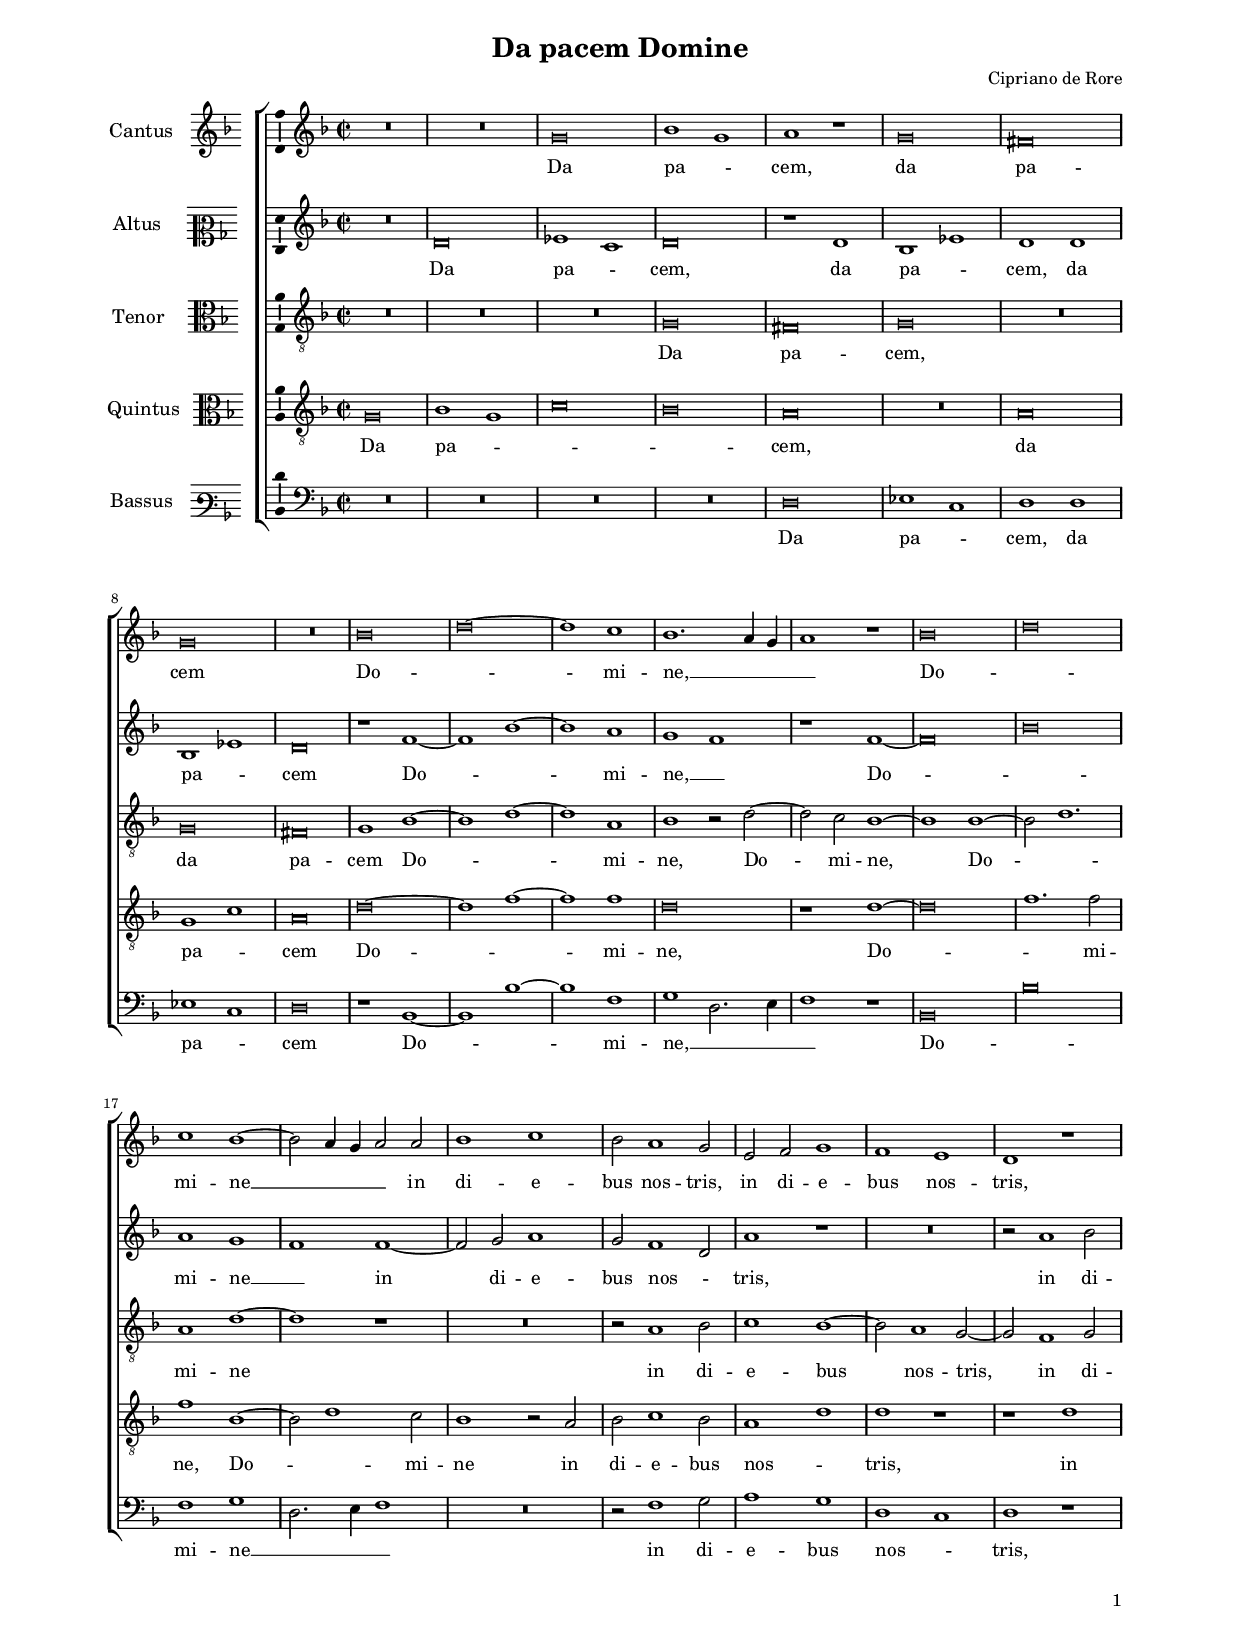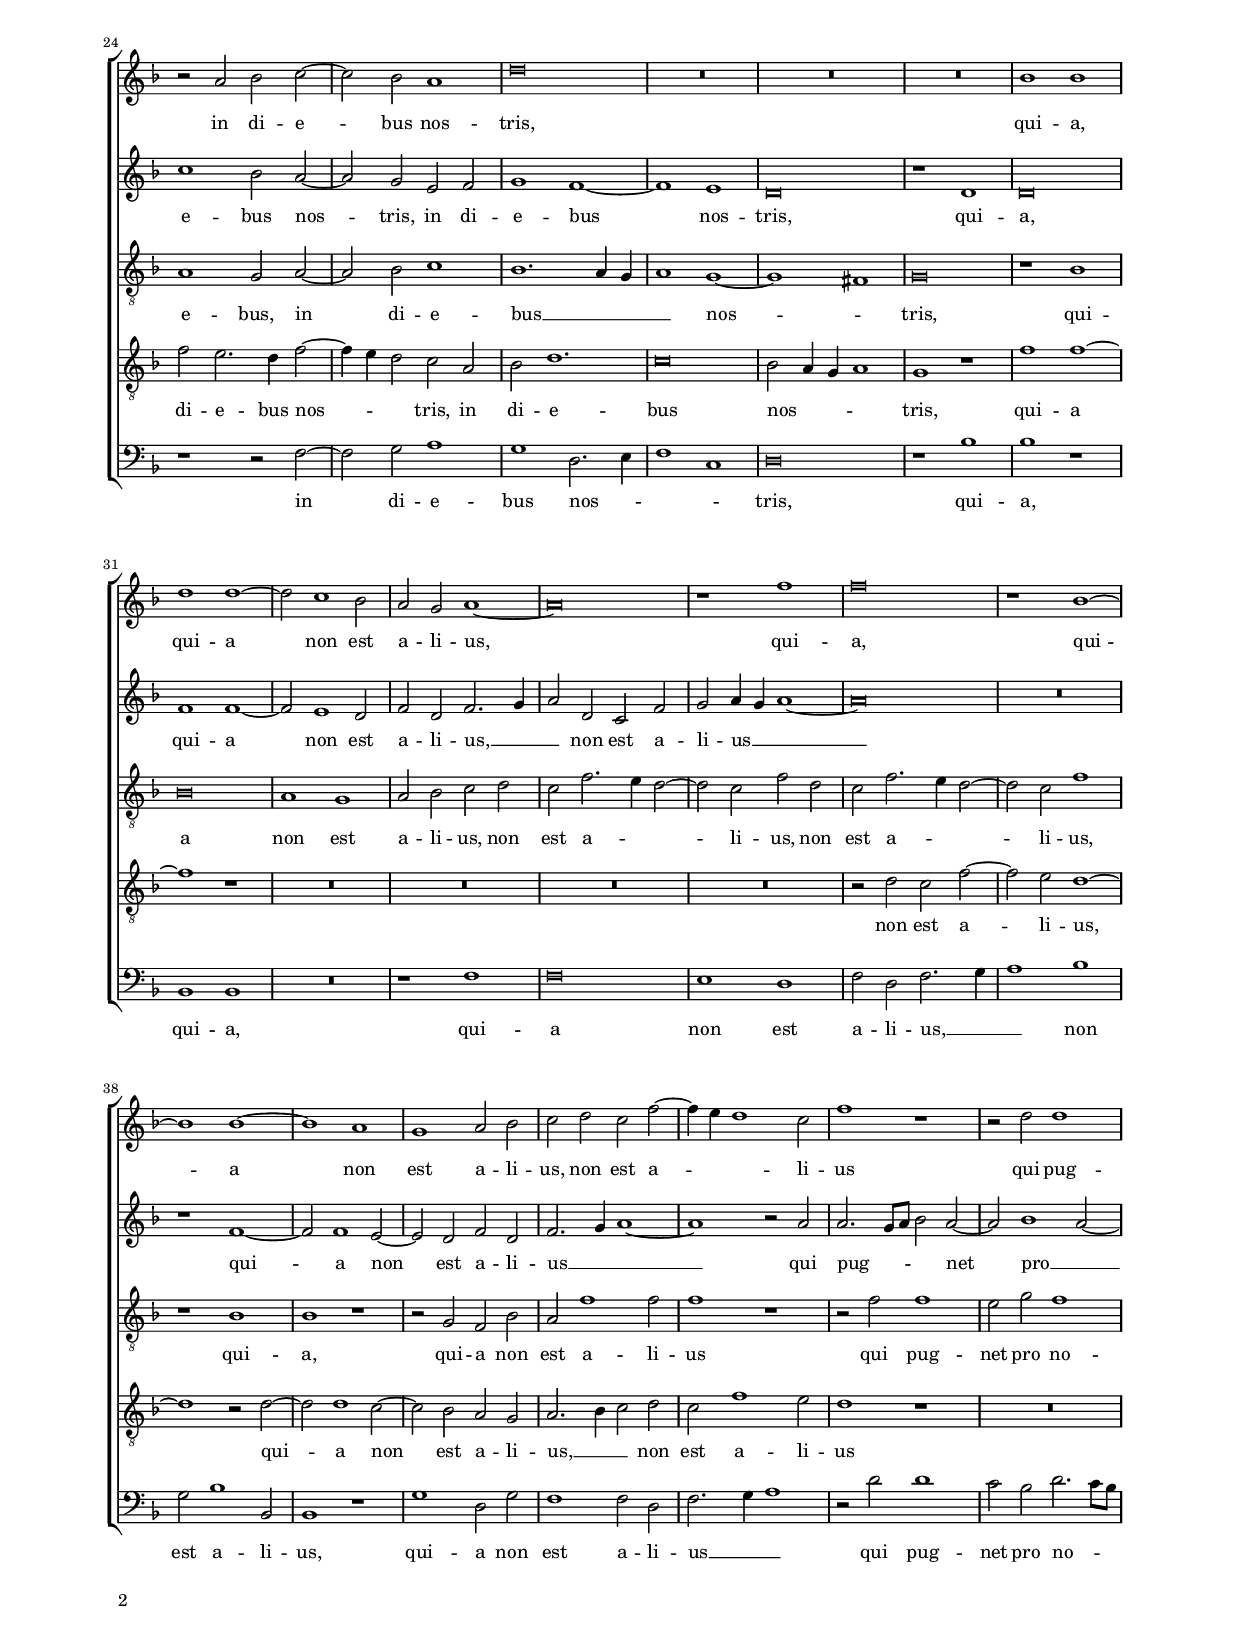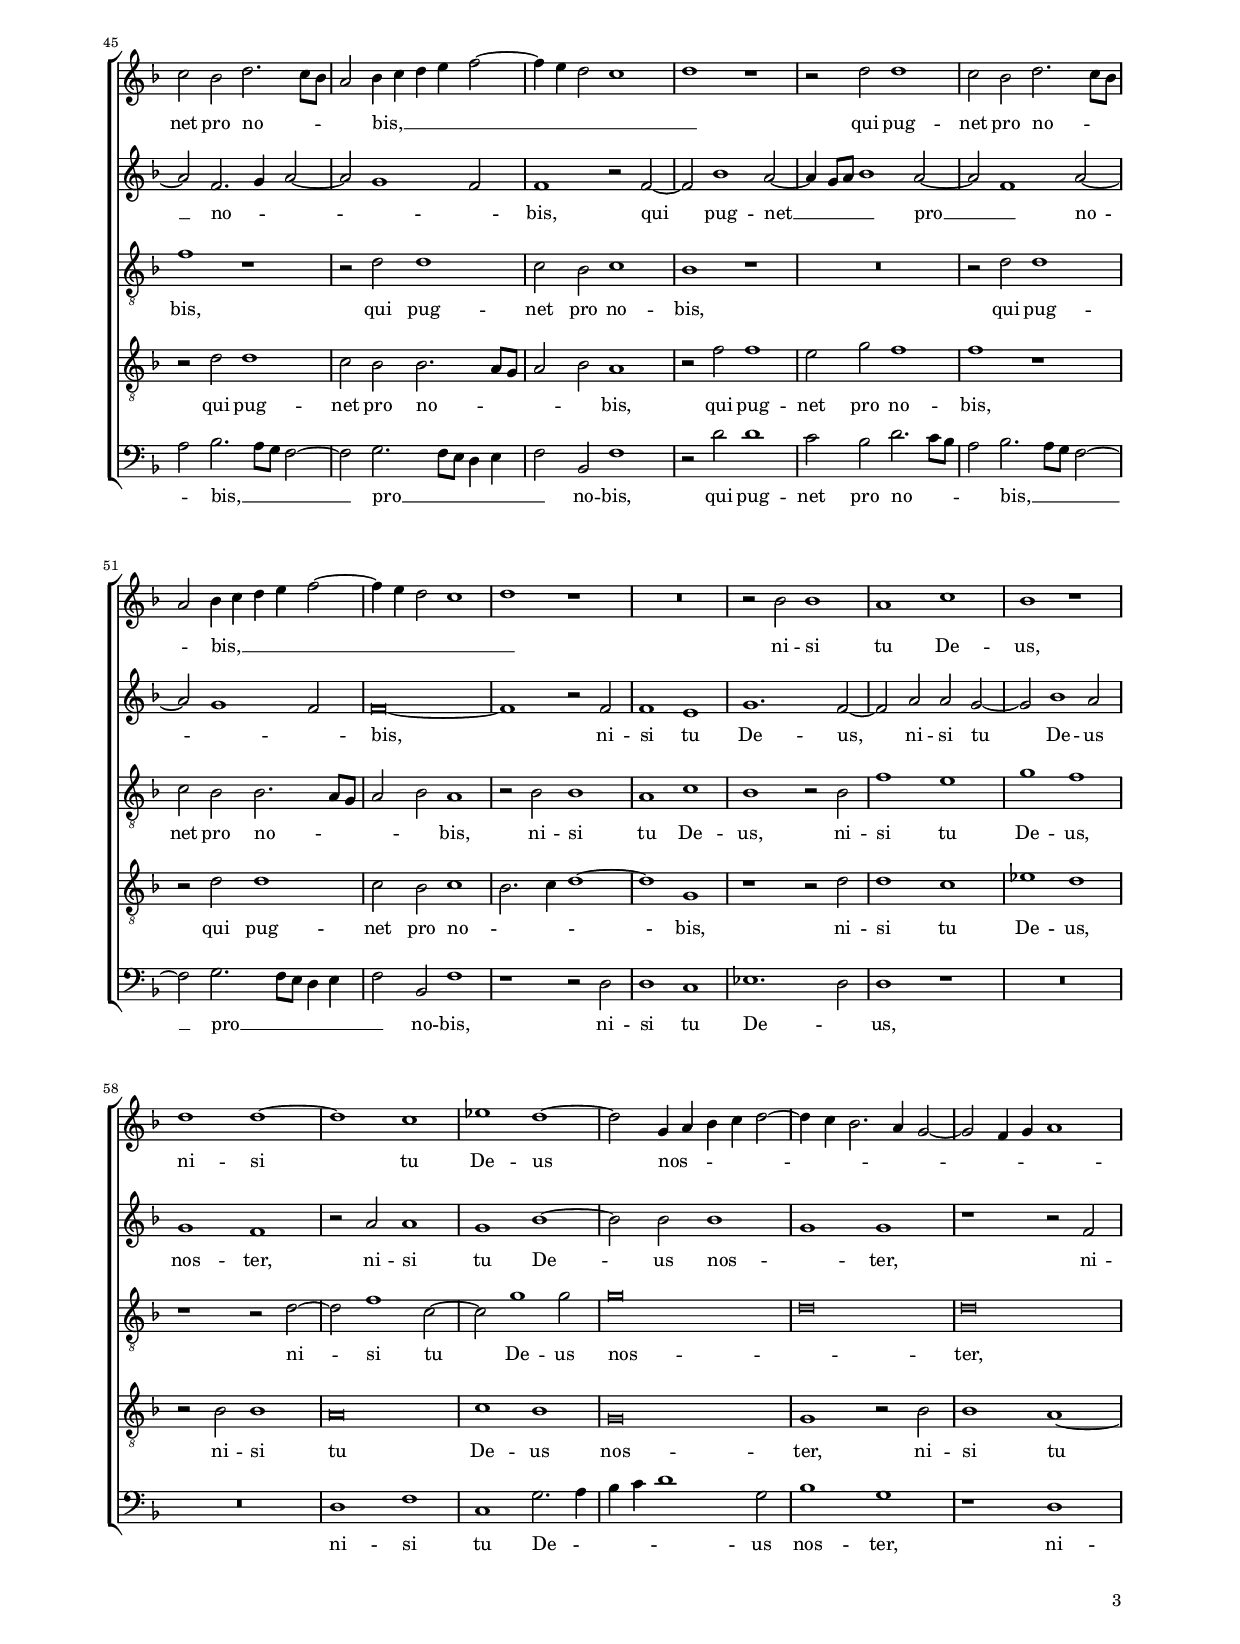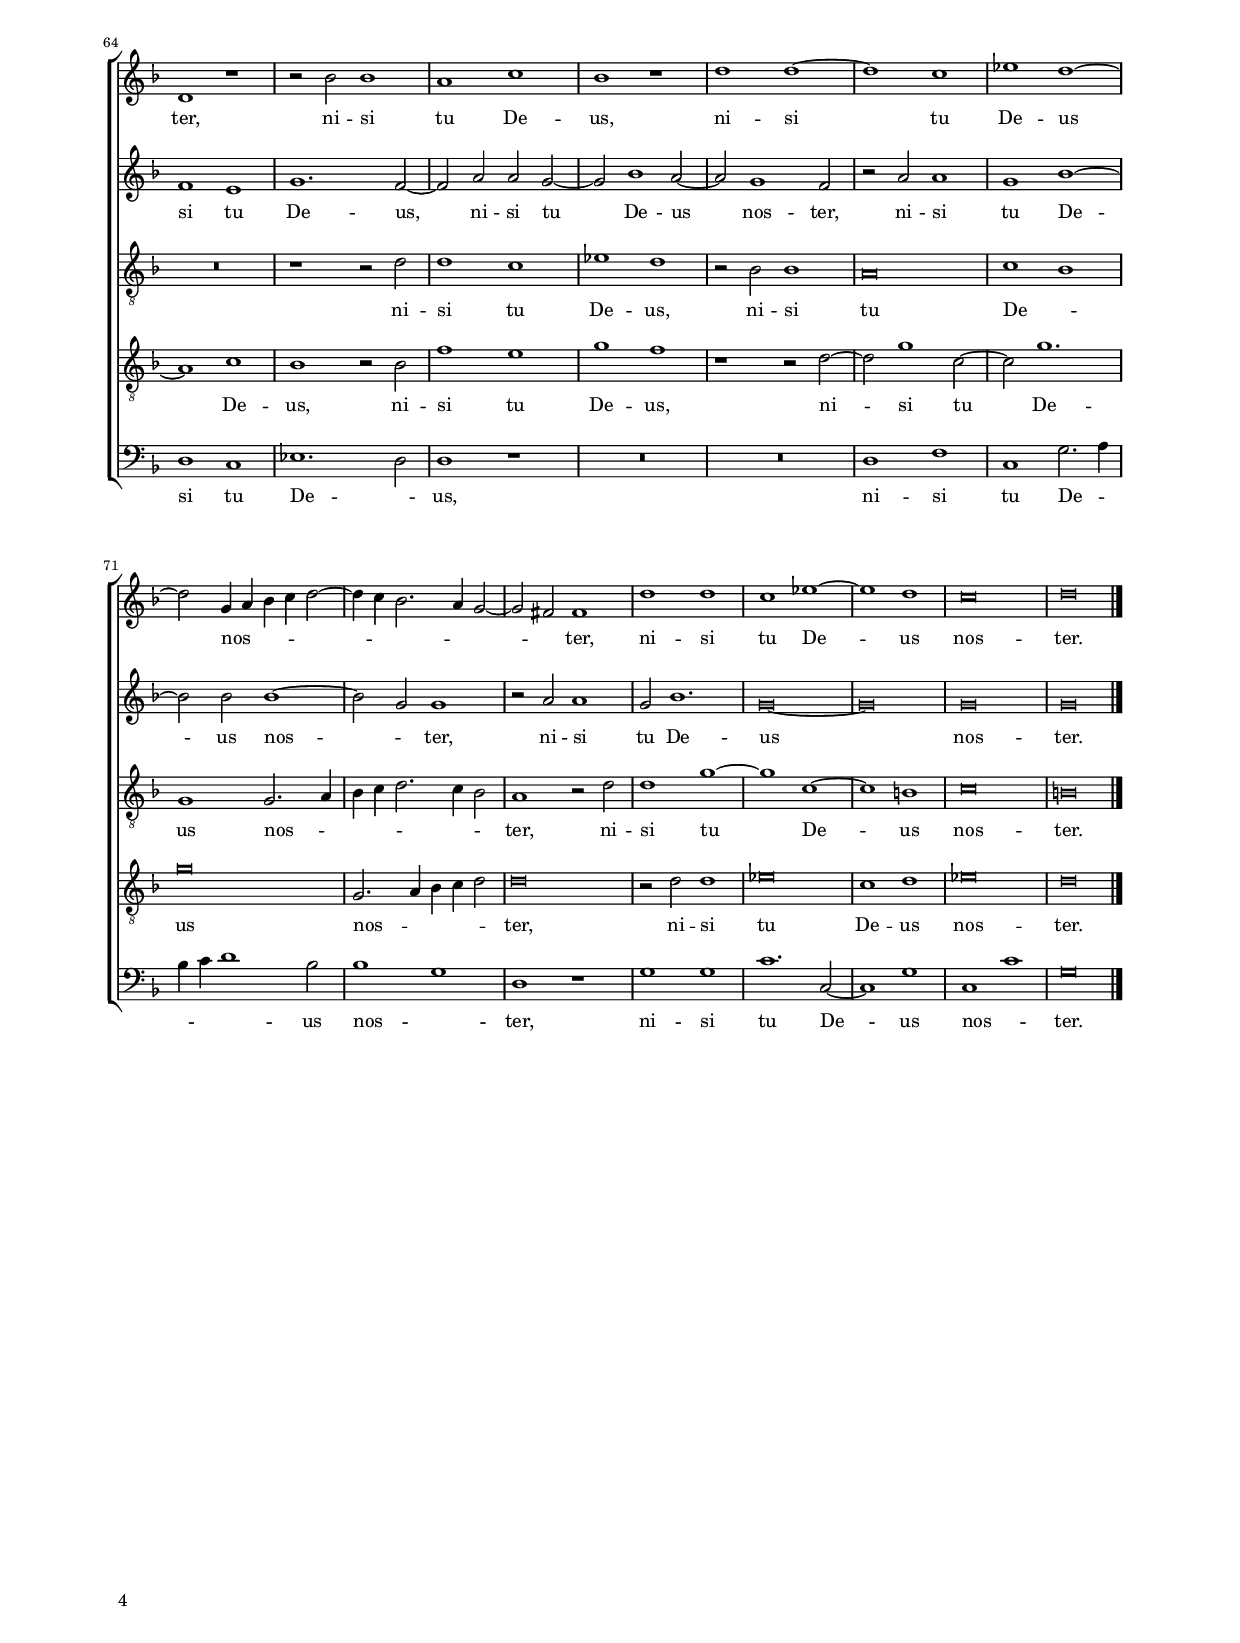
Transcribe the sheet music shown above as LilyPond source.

\header
{
  title="Da pacem Domine"
  composer="Cipriano de Rore"
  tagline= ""
}

\version "2.24.1"
\language deutsch
#(set-global-staff-size 15)
% #(set-default-paper-size "letter")
#(ly:set-option 'point-and-click #f)


\paper
	{
	top-margin = 1.8 \cm
	bottom-margin = 1.2 \cm
	left-margin = 2 \cm
	right-margin = 2 \cm
	ragged-bottom = ##f
	ragged-last-bottom = ##t
	print-page-number = ##f
	system-system-spacing = #'((basic-distance . 17) (minimum-distance . 14) (padding . 7) (strechability . 150))
	oddFooterMarkup=\markup   \fill-line { "" \fromproperty #'page:page-number-string }
	evenFooterMarkup=\markup  \fill-line { \fromproperty #'page:page-number-string "" }
	last-bottom-spacing = #'((basic-distance . 12) (minimum-distance . 7) (padding . 4))
%	systems-per-page = 3
%   page-count = 3
%	min-systems-per-page = 3
	markup-system-spacing.basic-distance = #12
	}

	
global = {
	\key f \major
	\time 2/2 \set Score.measureLength = #(ly:make-moment 2/1)
	\set Score.tempoHideNote = ##t
	\tempo 2 = 90
	\skip 1*2*78 \bar "|."
	}

	ficta = { \once \set suggestAccidentals = ##t }

	forget = #(define-music-function (music) (ly:music?) #{
		\accidentalStyle forget
		$music
		\accidentalStyle default
		#})



incipitcantus = \markup { \score {
	{
	\set Staff.instrumentName = \markup { \fontsize #1 "Cantus" }
	\key f \major
	\clef violin
	s4 \bar ""
	}
	\layout  {
	raggedright = ##t
	indent = 1.6 \cm
	line-width = 2.2\cm
	\context { \Staff \remove Time_signature_engraver }
	\override Staff.Clef.Y-extent = #'(0 . 0)
	}} \hspace #1 }

	  
incipitaltus = \markup { \score {
	{
	\set Staff.instrumentName = \markup { \fontsize #1 "Altus" }
	\key f \major
	\clef mezzosoprano
	s4 \bar ""
	}
	\layout  {
	raggedright = ##t
	indent = 1.6 \cm
	line-width = 2.2\cm
	\context { \Staff \remove Time_signature_engraver }
	\override Staff.Clef.Y-extent = #'(0 . 0)
	}} \hspace #1 }


incipittenor = \markup { \score {
	{
	\set Staff.instrumentName = \markup { \fontsize #1 "Tenor" }
	\key f \major
	\clef alto
	s4 \bar ""
	}
	\layout  {
	raggedright = ##t
	indent = 1.6 \cm
	line-width = 2.2\cm
	\context { \Staff \remove Time_signature_engraver }
	\override Staff.Clef.Y-extent = #'(0 . 0)
	}} \hspace #1 }
	  
	  
incipitquintus = \markup { \score {
	{
	\set Staff.instrumentName = \markup { \fontsize #1 "Quintus" }
	\key f \major
	\clef alto
	s4 \bar ""
	}
	\layout  {
	raggedright = ##t
	indent = 1.6 \cm
	line-width = 2.2\cm
	\context { \Staff \remove Time_signature_engraver }
	\override Staff.Clef.Y-extent = #'(0 . 0)
	}} \hspace #1 }
	  
	  
incipitbassus = \markup { \score {
	{
	\set Staff.instrumentName = \markup { \fontsize #1 "Bassus" }
	\key f \major
	\clef varbaritone
	s4 \bar ""
	}
	\layout  {
	raggedright = ##t
	indent = 1.6 \cm
	line-width = 2.2\cm
	\context { \Staff \remove Time_signature_engraver }
	\override Staff.Clef.Y-extent = #'(0 . 0)
	}} \hspace #1 }


cantus =  \relative c''
	{
	R\breve
	R\breve
	g\breve
	b1 g
%5
	a1 r |
	g\breve
	fis\breve
	g\breve
	R\breve
%10
	b\breve |
	d\breve~
	d1 c
	b1. a4 g
	a1 r
%15
	b\breve |
	d\breve
	c1 b~
	b2 a4 g a2 a
	b1 c
%20
	b2 a1 g2 |
	e2 f g1
	f1 e
	d1 r
	r2 a' b c~
%25
	c2 b a1 |
	d\breve
	R\breve
	R\breve
	R\breve
%30
	b1 b |
	d1 d~
	d2 c1 b2
	a2 g a1~
	a\breve
%35
	r1 f' |
	f\breve
	r1 b,~
	b1 b~
	b1 a
%40
	g1 a2 b |
	c2 d c f~
	f4 e d1 c2
	f1 r
	r2 d d1
%45
	c2 b d2. c8 b |
	a2 b4 c d e f2~
	f4 e d2 c1
	d1 r
	r2 d d1
%50
	c2 b d2. c8 b |
	a2 b4 c d e f2~
	f4 e d2 c1
	d1 r
	R\breve
%55
	r2 b b1 |
	a1 c
	b1 r
	d1 d~
	d1 c
%60
	es1 d~ |
	d2 g,4 a b c d2~
	d4 c b2. a4 g2~
	g2 f4 g a1
	d,1 r
%65
	r2 b' b1 |
	a1 c
	b1 r
	d1 d~
	d1 c
%70
	es1 d~ |
	d2 g,4 a b c d2~
	d4 c b2. a4 g2~
	g2 fis fis1
	d'1 d
%75
	c1 es~ |
	es1 d
	c\breve
	d\breve |
	}


altus =  \relative c'
	{
	R\breve
	d\breve
	es1 c
	d\breve
%5
	r1 d |
	b1 es
	d1 d
	b1 es
	d\breve
%10
	r1 f~ |
	f1 b~
	b1 a
	g1 f
	r1 f~
%15
	f\breve
	b\breve
	a1 g
	f1 f~
	f2 g a1
%20
	g2 f1 d2 |
	a'1 r
	R\breve
	r2 a1 b2
	c1 b2 a~
%25
	a2 g e f |
	g1 f~
	f1 e
	d\breve
	r1 d
%30
	d\breve |
	f1 f~
	f2 e1 d2
	f2 d f2. g4
	a2 d, c f
%35
	g2 a4 g a1~ |
	a\breve
	R\breve
	r1 f~
	f2 f1 e2~
%40
	e2 d f d |
	f2. g4 a1~
	a1 r2 a
	a2. g8 a b2 a~
	a2 b1 a2~
%45
	a2 f2. g4 a2~ |
	a2 g1 f2
	f1 r2 f~
	f2 b1 a2~
	a4 g8 a b1 a2~
%50
	a2 f1 a2~ |
	a2 g1 f2
	f\breve~
	f1 r2 f
	f1 e
%55
	g1. f2~ |
	f2 a a g~
	g2 b1 a2
	g1 f
	r2 a a1
%60
	g1 b~ |
	b2 b b1
	g1 g
	r1 r2 f
	f1 e
%65
	g1. f2~ |
	f2 a a g~
	g2 b1 a2~
	a2 g1 f2
	r2 a a1
%70
	g1 b~ |
	b2 b b1~ 
	b2 g g1
	r2 a a1
	g2 b1.
%75
	g\breve~ |
	g\breve
	g\breve
	g\breve |
	}


tenor =  \relative c'
	{
	R\breve
	R\breve
	R\breve
	g\breve
%5
	fis\breve |
	g\breve
	R\breve
	g\breve
	fis\breve
%10
	g1 b~ |
	b1 d~
	d1 a
	b1 r2 d~
	d2 c b1~
%15
	b1 b~ |
	b2 d1.
	a1 d~
	d1 r
	R\breve
%20
	r2 a1 b2 |
	c1 b~
	b2 a1 g2~
	g2 f1 g2
	a1 g2 a~
%25
	a2 b c1 |
	b1. a4 g
	a1 g~
	g1 fis
	g\breve
%30
	r1 b |
	b\breve
	a1 g
	a2 b c d
	c2 f2. e4 d2~
%35
	d2 c f d |
	c2 f2. e4 d2~
	d2 c f1
	r1 b,
	b1 r
%40
	r2 g f b |
	a2 f'1 f2
	f1 r
	r2 f f1
	e2 g f1
%45
	f1 r |
	r2 d d1
	c2 b c1
	b1 r
	R\breve
%50
	r2 d d1 |
	c2 b b2. a8 g
	a2 b a1
	r2 b b1
	a1 c
%55
	b1 r2 b |
	f'1 e
	g1 f
	r1 r2 d~
	d2 f1 c2~
%60
	c2 g'1 g2 |
	g\breve
	d\breve
	d\breve
	R\breve
%65
	r1 r2 d |
	d1 c
	es1 d
	r2 b b1
	a\breve
%70
	c1 b |
	g1 g2. a4
	b4 c d2. c4 b2
	a1 r2 d
	d1 g~
%75
	g1 c,~ |
	c1 h
	c\breve
	h\breve |
	}


quintus  =  \relative c'
	{
	g\breve
	b1 g
	c\breve
	b\breve
%5
	a\breve |
	R\breve
	a\breve
	g1 c
	a\breve
%10
	d\breve~ |
	d1 f~
	f1 f
	d\breve
	r1 d~
%15
	d\breve |
	f1. f2
	f1 b,~
	b2 d1 c2
	b1 r2 a
%20
	b2 c1 b2 |
	a1 d
	d1 r
	r1 d
	f2 e2. d4 f2~
%25
	f4 e d2 c a |
	b2 d1.
	c\breve
	b2 a4 g a1
	g1 r
%30
	f'1 f~
	f1 r
	R\breve
	R\breve
	R\breve
%35
	R\breve |
	r2 d c f~
	f2 e d1~
	d1 r2 d~
	d2 d1 c2~
%40
	c2 b a g |
	a2. b4 c2 d
	c2 f1 e2
	d1 r
	R\breve
%45
	r2 d d1 |
	c2 b b2. a8 g
	a2 b a1
	r2 f' f1
	e2 g f1
%50
	f1 r |
	r2 d d1
	c2 b c1
	b2. c4 d1~
	d1 g,
%55
	r1 r2 d'|
	d1 c
	es1 d
	r2 b b1
	a\breve
%60
	c1 b |
	g\breve
	g1 r2 b
	b1 a~
	a1 c
%65
	b1 r2 b |
	f'1 e
	g1 f
	r1 r2 d~ 
	d2 g1 c,2~
%70
	c2 g'1. |
	g\breve
	g,2. a4 b4 c d2
	d\breve
	r2 d d1
%75
	es\breve |
	c1 d
	es\breve
	d\breve |
	}


bassus  =  \relative c
	{
	R\breve
	R\breve
	R\breve
	R\breve
%5
	d\breve |
	es1 c
	d1 d
	es1 c
	d\breve
%10
	r1 b~ |
	b1 b'~
	b1 f
	g1 d2. e4
	f1 r
%15
	b,\breve |
	b'\breve
	f1 g
	d2. e4 f1
	R\breve
%20
	r2 f1 g2 |
	a1 g
	d1 c
	d1 r
	r1 r2 f~
%25
	f2 g a1 |
	g1 d2. e4
	f1 c
	d\breve
	r1 b'
%30
	b1 r |
	b,1 b
	R\breve
	r1 f'
	f\breve
%35
	e1 d |	
	f2 d f2. g4
	a1 b
	g2 b1 b,2
	b1 r
%40
	g'1 d2 g |
	f1 f2 d
	f2. g4 a1
	r2 d d1
	c2 b d2. c8 b
%45
	a2 b2. a8 g f2~ |
	f2 g2. f8 e d4 e
	f2 b, f'1
	r2 d' d1
	c2 b d2. c8 b
%50
	a2 b2. a8 g f2~ |
	f2 g2. f8 e d4 e
	f2 b, f'1
	r1 r2 d
	d1 c
%55
	es1. d2 |
	d1 r
	R\breve
	R\breve
	d1 f
%60
	c1 g'2. a4 |
	b4 c d1 g,2
	b1 g
	r1 d
	d1 c
%65
	es1. d2 |
	d1 r
	R\breve
	R\breve
	d1 f
%70
	c1 g'2. a4 |
	b4 c d1 b2
	b1 g
	d1 r
	g1 g
%75
	c1. c,2~ |
	c1 g'
	c,1 c'
	g\breve |
	}


lyricscantus = \lyricmode {
	Da pa -- _ cem,
	da pa -- cem Do -- _ mi -- ne, __ _ _ _
	Do -- _ mi -- ne __ _ _ _
	in di -- e -- bus nos -- tris,
	in di -- e -- bus nos -- tris,
	in di -- e -- bus nos -- tris,
	qui -- a,
	qui -- a non est a -- li -- us,
	qui -- a,
	qui -- a non est a -- li -- us,
	non est a -- _ _ li -- us
	qui pug -- net pro no -- _ _ _ bis, __ _ _ _ _ _ _ _ _
	qui pug -- net pro no -- _ _ _ bis, __ _ _ _ _ _ _ _ _
	ni -- si tu De -- us,
	ni -- si tu De -- us nos -- _ _ _ _ _ _ _ _ _ _ _ ter,
	ni -- si tu De -- us,
	ni -- si tu De -- us nos -- _ _ _ _ _ _ _ _ _ ter,
	ni -- si tu De -- us nos -- ter.
	}


lyricsaltus = \lyricmode {
	Da pa -- _ cem,
	da pa -- _ cem,
	da pa -- _ cem Do -- _ mi -- ne, __ _
	Do -- _ mi -- ne __ _
	in di -- e -- bus nos -- _ tris,
	in di -- e -- bus nos -- tris,
	in di -- e -- bus nos -- tris,
	qui -- a,
	qui -- a non est a -- li -- us, __ _ _
	non est a -- li -- us __ _ _
	qui -- a non est a -- li -- us __ _ _
	qui pug -- _ _ _ net pro __ _ no -- _ _ _ _ bis,
	qui pug -- net __ _ _ _ pro __ _ no -- _ _ bis,
	ni -- si tu De -- us,
	ni -- si tu De -- us nos -- ter,
	ni -- si tu De -- us nos -- _ ter,
	ni -- si tu De -- us,
	ni -- si tu De -- us nos -- ter,
	ni -- si tu De -- us nos -- _ ter,
	ni -- si tu De -- us nos -- ter.
	}


lyricstenor = \lyricmode {
	Da pa -- cem,
	da pa -- cem Do -- _ mi -- ne,
	Do -- mi -- ne,
	Do -- _ mi -- ne
	in di -- e -- bus nos -- tris,
	in di -- e -- bus,
	in di -- e -- bus __ _ _ _ nos -- _ tris,
	qui -- a non est a -- li -- us,
	non est a -- _ _ li -- us,
	non est a -- _ _ li -- us,
	qui -- a,
	qui -- a non est a -- li -- us
	qui pug -- net pro no -- bis,
	qui pug -- net pro no -- bis,
	qui pug -- net pro no -- _ _ _ _ bis,
	ni -- si tu De -- us,
	ni -- si tu De -- us,
	ni -- si tu De -- us nos -- _ ter,
	ni -- si tu De -- us,
	ni -- si tu De -- _ us nos -- _ _ _ _ _ _ ter,
	ni -- si tu De -- us nos -- ter.
	}


lyricsquintus = \lyricmode {
	Da pa -- _ _ _ cem,
	da pa -- _ cem Do -- _ mi -- ne,
	Do -- _ mi -- ne,
	Do -- _ mi -- ne
	in di -- e -- bus nos -- _ tris,
	in di -- e -- bus nos -- _ _ tris,
	in di -- e -- bus nos -- _ _ _ tris,
	qui -- a non est a -- li -- us,
	qui -- a non est a -- li -- us, __ _ _ 
	non est a -- li -- us
	qui pug -- net pro no -- _ _ _ _ bis,
	qui pug -- net pro no -- bis,
	qui pug -- net pro no -- _ _ _ bis,
	ni -- si tu De -- us,
	ni -- si tu De -- us nos -- ter,
	ni -- si tu De -- us,
	ni -- si tu De -- us,
	ni -- si tu De -- us nos -- _ _ _ _ ter,
	ni -- si tu De -- us nos -- ter.
	}


lyricsbassus = \lyricmode {
	Da pa -- _ cem,
	da pa -- _ cem Do -- _ mi -- ne, __ _ _ _
	Do -- _ mi -- ne __ _ _ _
	in di -- e -- bus nos -- _ tris,
	in di -- e -- bus nos -- _ _ _ tris,
	qui -- a,
	qui -- a,
	qui -- a non est a -- li -- us, __ _ _ 
	non est a -- li -- us,
	qui -- a non est a -- li -- us __ _ _
	qui pug -- net pro no -- _ _ _ bis, __ _ _ _
	pro __ _ _ _ _ _ no -- bis,
	qui pug -- net pro no -- _ _ _ bis, __ _ _ _
	pro __ _ _ _ _ _ no -- bis,
	ni -- si tu De -- _ us,
	ni -- si tu De -- _ _ _ _ us nos -- ter,
	ni -- si tu De -- _ us,
	ni -- si tu De -- _ _ _ _ us nos -- _ ter,
	ni -- si tu De -- us nos -- _ ter.
	}


\score
{  
	\transpose c c {
	\new ChoirStaff \with { \override StaffGrouper.staff-staff-spacing.basic-distance = #12 }
	<<

	\new Staff << \global
	\new Voice="v1" {
		\set Staff.instrumentName=\incipitcantus
%		\set Staff.instrumentName= "S"
		\set Staff.midiInstrument = "reed organ"
		\clef violin
		\cantus }
	\new Lyrics \lyricsto "v1" {\lyricscantus }
	>>


	\new Staff << \global
	\new Voice="v2" {
		\set Staff.instrumentName=\incipitaltus
%		\set Staff.instrumentName= "A"
		\set Staff.midiInstrument = "reed organ"
		\clef violin % "G_8"
		\altus}
	\new Lyrics \lyricsto "v2" {\lyricsaltus }
	>>


	\new Staff << \global
	\new Voice="v3" {
		\set Staff.instrumentName=\incipittenor
%		\set Staff.instrumentName= "T"
		\set Staff.midiInstrument = "reed organ"
		\clef "G_8"
		\tenor }
	\new Lyrics \lyricsto "v3" {\lyricstenor }
	>>


	\new Staff << \global
	\new Voice="v5" {
		\set Staff.instrumentName=\incipitquintus
%		\set Staff.instrumentName= "Q"
		\set Staff.midiInstrument = "reed organ"
		\clef "G_8"
		\quintus}
	\new Lyrics \lyricsto "v5" {\lyricsquintus }
	>>


	\new Staff << \global
	\new Voice="v4" {
		\set Staff.instrumentName=\incipitbassus
%		\set Staff.instrumentName= "B"
		\set Staff.midiInstrument = "reed organ"
		\clef bass 
		\bassus }
	\new Lyrics \lyricsto "v4" {\lyricsbassus}
	>>

	>>
	} % transpose

	\layout
	{
	indent = 2.5\cm
	\context { \Lyrics \override VerticalAxisGroup.nonstaff-relatedstaff-spacing.padding = #1.4 }
%	\context { \Lyrics \override LyricText.font-size = #1 }
	\context { \Staff \override TimeSignature.break-visibility = #end-of-line-invisible }
	\context { \Staff \consists Ambitus_engraver }
	\context { \Score \override BarNumber.padding = #2 }
	\context { \Voice \override NoteHead.style = #'baroque }
	}

\midi
	{
		
	}

}


% EOF
